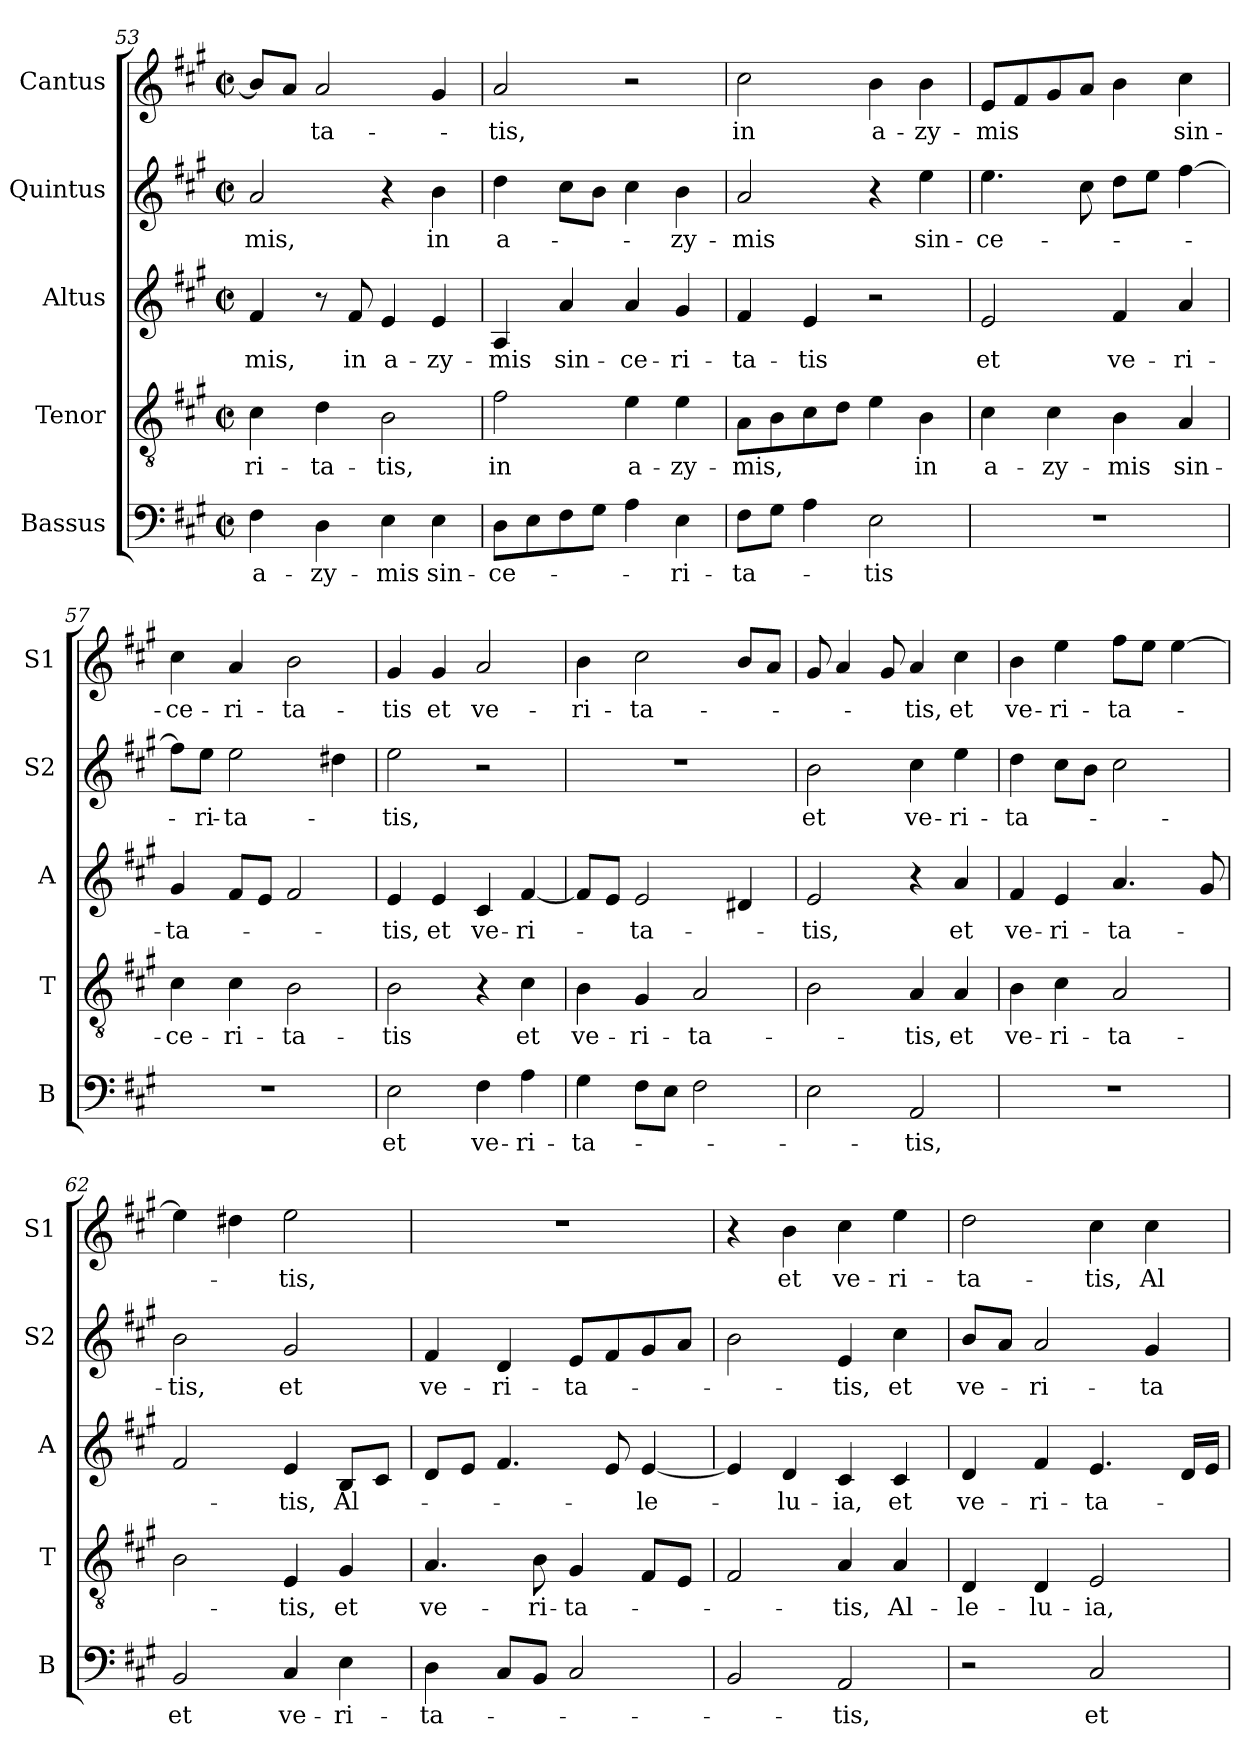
**kern	**text	**kern	**text	**kern	**text	**kern	**text	**kern	**text
*part5	*part5	*part4	*part4	*part3	*part3	*part2	*part2	*part1	*part1
*staff5	*staff5	*staff4	*staff4	*staff3	*staff3	*staff2	*staff2	*staff1	*staff1
*I"Bassus	*	*I"Tenor	*	*I"Altus	*	*I"Quintus	*	*I"Cantus	*
*I'B	*	*I'T	*	*I'A	*	*I'S2	*	*I'S1	*
*clefF4	*	*clefGv2	*	*clefG2	*	*clefG2	*	*clefG2	*
*k[f#c#g#]	*	*k[f#c#g#]	*	*k[f#c#g#]	*	*k[f#c#g#]	*	*k[f#c#g#]	*
*A:	*	*A:	*	*A:	*	*A:	*	*A:	*
*M2/2	*	*M2/2	*	*M2/2	*	*M2/2	*	*M2/2	*
*met(c|)	*	*met(c|)	*	*met(c|)	*	*met(c|)	*	*met(c|)	*
=53	=53	=53	=53	=53	=53	=53	=53	=53	=53
!	!LO:LY:b	!	!LO:LY:b	!	!LO:LY:b	!	!LO:LY:b	!	!
4F#\	a-	4c#\	-ri-	4f#/	-mis,	2a/	-mis,	8b/L]	.
.	.	.	.	.	.	.	.	8a/J	.
!	!LO:LY:b	!	!LO:LY:b	!	!	!	!	!	!LO:LY:b
4D\	-zy-	4d\	-ta-	8r	.	.	.	2a/	-ta-
!	!	!	!	!	!LO:LY:b	!	!	!	!
.	.	.	.	8f#/	in	.	.	.	.
!	!LO:LY:b	!	!LO:LY:b	!	!LO:LY:b	!	!	!	!
4E\	-mis	2B\	-tis,	4e/	a-	4r	.	.	.
!	!LO:LY:b	!	!	!	!LO:LY:b	!	!LO:LY:b	!	!
4E\	sin-	.	.	4e/	-zy-	4b\	in	4g#/	.
=54	=54	=54	=54	=54	=54	=54	=54	=54	=54
!	!LO:LY:b	!	!LO:LY:b	!	!LO:LY:b	!	!LO:LY:b	!	!LO:LY:b
8D\L	-ce-	2f#\	in	4A/	-mis	4dd\	a-	2a/	-tis,
8E\	.	.	.	.	.	.	.	.	.
!	!	!	!	!	!LO:LY:b	!	!	!	!
8F#\	.	.	.	4a/	sin-	8cc#\L	.	.	.
8G#\J	.	.	.	.	.	8b\J	.	.	.
!	!	!	!LO:LY:b	!	!LO:LY:b	!	!	!	!
4A\	.	4e\	a-	4a/	-ce-	4cc#\	.	2r	.
!	!LO:LY:b	!	!LO:LY:b	!	!LO:LY:b	!	!LO:LY:b	!	!
4E\	-ri-	4e\	-zy-	4g#/	-ri-	4b\	-zy-	.	.
=55	=55	=55	=55	=55	=55	=55	=55	=55	=55
!	!LO:LY:b	!	!LO:LY:b	!	!LO:LY:b	!	!LO:LY:b	!	!LO:LY:b
8F#\L	-ta-	8A\L	-mis,	4f#/	-ta-	2a/	-mis	2cc#\	in
8G#\J	.	8B\	.	.	.	.	.	.	.
!	!	!	!	!	!LO:LY:b	!	!	!	!
4A\	.	8c#\	.	4e/	-tis	.	.	.	.
.	.	8d\J	.	.	.	.	.	.	.
!	!LO:LY:b	!	!	!	!	!	!	!	!LO:LY:b
2E\	-tis	4e\	.	2r	.	4r	.	4b\	a-
!	!	!	!LO:LY:b	!	!	!	!LO:LY:b	!	!LO:LY:b
.	.	4B\	in	.	.	4ee\	sin-	4b\	-zy-
!!LO:LB:g=z
=56	=56	=56	=56	=56	=56	=56	=56	=56	=56
!	!	!	!LO:LY:b	!	!LO:LY:b	!	!LO:LY:b	!	!LO:LY:b
1r	.	4c#\	a-	2e/	et	4.ee\	-ce-	8e/L	-mis
.	.	.	.	.	.	.	.	8f#/	.
!	!	!	!LO:LY:b	!	!	!	!	!	!
.	.	4c#\	-zy-	.	.	.	.	8g#/	.
.	.	.	.	.	.	8cc#\	.	8a/J	.
!	!	!	!LO:LY:b	!	!LO:LY:b	!	!	!	!
.	.	4B\	-mis	4f#/	ve-	8dd\L	.	4b\	.
.	.	.	.	.	.	8ee\J	.	.	.
!	!	!	!LO:LY:b	!	!LO:LY:b	!	!	!	!LO:LY:b
.	.	4A/	sin-	4a/	-ri-	[4ff#\	.	4cc#\	sin-
=57	=57	=57	=57	=57	=57	=57	=57	=57	=57
!	!	!	!LO:LY:b	!	!LO:LY:b	!	!	!	!LO:LY:b
1r	.	4c#\	-ce-	4g#/	-ta-	8ff#\L]	.	4cc#\	-ce-
!	!	!	!	!	!	!	!LO:LY:b	!	!
.	.	.	.	.	.	8ee\J	-ri-	.	.
!	!	!	!LO:LY:b	!	!	!	!LO:LY:b	!	!LO:LY:b
.	.	4c#\	-ri-	8f#/L	.	2ee\	-ta-	4a/	-ri-
.	.	.	.	8e/J	.	.	.	.	.
!	!	!	!LO:LY:b	!	!	!	!	!	!LO:LY:b
.	.	2B\	-ta-	2f#/	.	.	.	2b\	-ta-
.	.	.	.	.	.	4dd#X\	.	.	.
=58	=58	=58	=58	=58	=58	=58	=58	=58	=58
!	!LO:LY:b	!	!LO:LY:b	!	!LO:LY:b	!	!LO:LY:b	!	!LO:LY:b
2E\	et	2B\	-tis	4e/	-tis,	2ee\	-tis,	4g#/	-tis
!	!	!	!	!	!LO:LY:b	!	!	!	!LO:LY:b
.	.	.	.	4e/	et	.	.	4g#/	et
!	!LO:LY:b	!	!	!	!LO:LY:b	!	!	!	!LO:LY:b
4F#\	ve-	4r	.	4c#/	ve-	2r	.	2a/	ve-
!	!LO:LY:b	!	!LO:LY:b	!	!LO:LY:b	!	!	!	!
4A\	-ri-	4c#\	et	[4f#/	-ri-	.	.	.	.
=59	=59	=59	=59	=59	=59	=59	=59	=59	=59
!	!LO:LY:b	!	!LO:LY:b	!	!	!	!	!	!LO:LY:b
4G#\	-ta-	4B\	ve-	8f#/L]	.	1r	.	4b\	-ri-
.	.	.	.	8e/J	.	.	.	.	.
!	!	!	!LO:LY:b	!	!LO:LY:b	!	!	!	!LO:LY:b
8F#\L	.	4G#/	-ri-	2e/	-ta-	.	.	2cc#\	-ta-
8E\J	.	.	.	.	.	.	.	.	.
!	!	!	!LO:LY:b	!	!	!	!	!	!
2F#\	.	2A/	-ta-	.	.	.	.	.	.
.	.	.	.	4d#X/	.	.	.	8b/L	.
.	.	.	.	.	.	.	.	8a/J	.
=60	=60	=60	=60	=60	=60	=60	=60	=60	=60
!	!	!	!	!	!LO:LY:b	!	!LO:LY:b	!	!
2E\	.	2B\	.	2e/	-tis,	2b\	et	8g#/	.
.	.	.	.	.	.	.	.	4a/	.
.	.	.	.	.	.	.	.	8g#/	.
!	!LO:LY:b	!	!LO:LY:b	!	!	!	!LO:LY:b	!	!LO:LY:b
2AA/	-tis,	4A/	-tis,	4r	.	4cc#\	ve-	4a/	-tis,
!	!	!	!LO:LY:b	!	!LO:LY:b	!	!LO:LY:b	!	!LO:LY:b
.	.	4A/	et	4a/	et	4ee\	-ri-	4cc#\	et
=61	=61	=61	=61	=61	=61	=61	=61	=61	=61
!	!	!	!LO:LY:b	!	!LO:LY:b	!	!LO:LY:b	!	!LO:LY:b
1r	.	4B\	ve-	4f#/	ve-	4dd\	-ta-	4b\	ve-
!	!	!	!LO:LY:b	!	!LO:LY:b	!	!	!	!LO:LY:b
.	.	4c#\	-ri-	4e/	-ri-	8cc#\L	.	4ee\	-ri-
.	.	.	.	.	.	8b\J	.	.	.
!	!	!	!LO:LY:b	!	!LO:LY:b	!	!	!	!LO:LY:b
.	.	2A/	-ta-	4.a/	-ta-	2cc#\	.	8ff#\L	-ta-
.	.	.	.	.	.	.	.	8ee\J	.
.	.	.	.	.	.	.	.	[4ee\	.
.	.	.	.	8g#/	.	.	.	.	.
!!LO:PB:g=z
=62	=62	=62	=62	=62	=62	=62	=62	=62	=62
!	!LO:LY:b	!	!	!	!	!	!LO:LY:b	!	!
2BB/	et	2B\	.	2f#/	.	2b\	-tis,	4ee\]	.
.	.	.	.	.	.	.	.	4dd#X\	.
!	!LO:LY:b	!	!LO:LY:b	!	!LO:LY:b	!	!LO:LY:b	!	!LO:LY:b
4C#/	ve-	4E/	-tis,	4e/	-tis,	2g#/	et	2ee\	-tis,
!	!LO:LY:b	!	!LO:LY:b	!	!LO:LY:b	!	!	!	!
4E\	-ri-	4G#/	et	8B/L	Al-	.	.	.	.
.	.	.	.	8c#/J	.	.	.	.	.
=63	=63	=63	=63	=63	=63	=63	=63	=63	=63
!	!LO:LY:b	!	!LO:LY:b	!	!	!	!LO:LY:b	!	!
4D\	-ta-	4.A/	ve-	8d/L	.	4f#/	ve-	1r	.
.	.	.	.	8e/J	.	.	.	.	.
!	!	!	!	!	!	!	!LO:LY:b	!	!
8C#/L	.	.	.	4.f#/	.	4d/	-ri-	.	.
!	!	!	!LO:LY:b	!	!	!	!	!	!
8BB/J	.	8B\	-ri-	.	.	.	.	.	.
!	!	!	!LO:LY:b	!	!	!	!LO:LY:b	!	!
2C#/	.	4G#/	-ta-	.	.	8e/L	-ta-	.	.
.	.	.	.	8e/	.	8f#/	.	.	.
!	!	!	!	!	!LO:LY:b	!	!	!	!
.	.	8F#/L	.	[4e/	-le-	8g#/	.	.	.
.	.	8E/J	.	.	.	8a/J	.	.	.
=64	=64	=64	=64	=64	=64	=64	=64	=64	=64
2BB/	.	2F#/	.	4e/]	.	2b\	.	4r	.
!	!	!	!	!	!LO:LY:b	!	!	!	!LO:LY:b
.	.	.	.	4d/	-lu-	.	.	4b\	et
!	!LO:LY:b	!	!LO:LY:b	!	!LO:LY:b	!	!LO:LY:b	!	!LO:LY:b
2AA/	-tis,	4A/	-tis,	4c#/	-ia,	4e/	-tis,	4cc#\	ve-
!	!	!	!LO:LY:b	!	!LO:LY:b	!	!LO:LY:b	!	!LO:LY:b
.	.	4A/	Al-	4c#/	et	4cc#\	et	4ee\	-ri-
=65	=65	=65	=65	=65	=65	=65	=65	=65	=65
!	!	!	!LO:LY:b	!	!LO:LY:b	!	!LO:LY:b	!	!LO:LY:b
2r	.	4D/	-le-	4d/	ve-	8b/L	ve-	2dd\	-ta-
.	.	.	.	.	.	8a/J	.	.	.
!	!	!	!LO:LY:b	!	!LO:LY:b	!	!LO:LY:b	!	!
.	.	4D/	-lu-	4f#/	-ri-	2a/	-ri-	.	.
!	!LO:LY:b	!	!LO:LY:b	!	!LO:LY:b	!	!	!	!LO:LY:b
2C#/	et	2E/	-ia,	4.e/	-ta-	.	.	4cc#\	-tis,
!	!	!	!	!	!	!	!LO:LY:b	!	!LO:LY:b
.	.	.	.	.	.	4g#/	-ta-	4cc#\	Al-
.	.	.	.	16d/LL	.	.	.	.	.
.	.	.	.	16e/JJ	.	.	.	.	.
=	=	=	=	=	=	=	=	=	=
*-	*-	*-	*-	*-	*-	*-	*-	*-	*-
